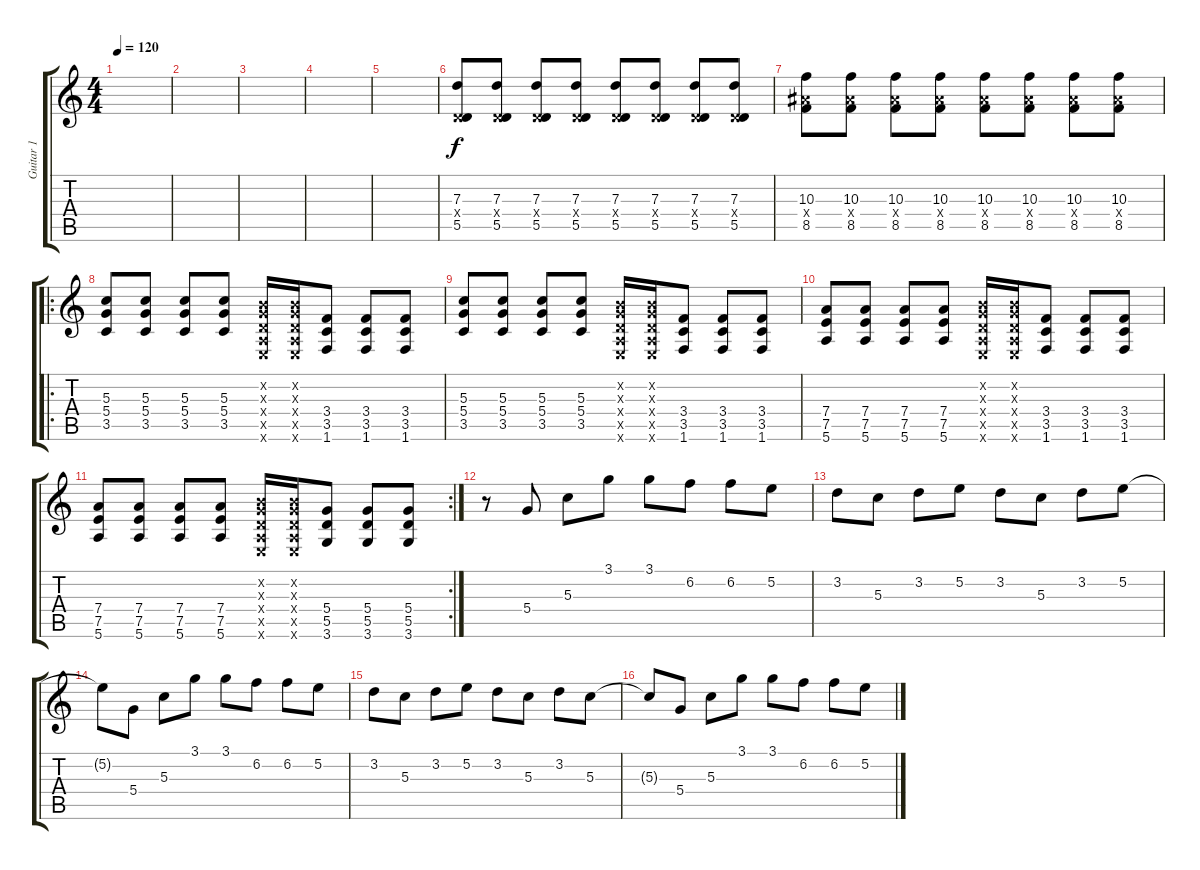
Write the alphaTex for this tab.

\track ("Guitar 1" "Guitar 1") {instrument distortionguitar}
\staff {score tabs}
\tuning (E4 B3 G3 D3 A2 E2) {hide}
\ts (4 4)
\tempo 120
\clef g2
\ks c
|
|
|
|
|
(7.3 0.4{x} 5.5).8 (7.3 0.4{x} 5.5).8 (7.3 0.4{x} 5.5).8 (7.3 0.4{x} 5.5).8 (7.3 0.4{x} 5.5).8 (7.3 0.4{x} 5.5).8 (7.3 0.4{x} 5.5).8 (7.3 0.4{x} 5.5).8 |
(10.3 8.4{x} 8.5).8 (10.3 8.4{x} 8.5).8 (10.3 8.4{x} 8.5).8 (10.3 8.4{x} 8.5).8 (10.3 8.4{x} 8.5).8 (10.3 8.4{x} 8.5).8 (10.3 8.4{x} 8.5).8 (10.3 8.4{x} 8.5).8 |
\ro
(5.3 5.4 3.5).8 (5.3 5.4 3.5).8 (5.3 5.4 3.5).8 (5.3 5.4 3.5).8 (0.2{x} 0.3{x} 0.4{x} 0.5{x} 0.6{x}).16 (0.2{x} 0.3{x} 0.4{x} 0.5{x} 0.6{x}).16 (3.4 3.5 1.6).8 (3.4 3.5 1.6).8 (3.4 3.5 1.6).8 |
(5.3 5.4 3.5).8 (5.3 5.4 3.5).8 (5.3 5.4 3.5).8 (5.3 5.4 3.5).8 (0.2{x} 0.3{x} 0.4{x} 0.5{x} 0.6{x}).16 (0.2{x} 0.3{x} 0.4{x} 0.5{x} 0.6{x}).16 (3.4 3.5 1.6).8 (3.4 3.5 1.6).8 (3.4 3.5 1.6).8 |
(7.4 7.5 5.6).8 (7.4 7.5 5.6).8 (7.4 7.5 5.6).8 (7.4 7.5 5.6).8 (0.2{x} 0.3{x} 0.4{x} 0.5{x} 0.6{x}).16 (0.2{x} 0.3{x} 0.4{x} 0.5{x} 0.6{x}).16 (3.4 3.5 1.6).8 (3.4 3.5 1.6).8 (3.4 3.5 1.6).8 |
\rc 2
(7.4 7.5 5.6).8 (7.4 7.5 5.6).8 (7.4 7.5 5.6).8 (7.4 7.5 5.6).8 (0.2{x} 0.3{x} 0.4{x} 0.5{x} 0.6{x}).16 (0.2{x} 0.3{x} 0.4{x} 0.5{x} 0.6{x}).16 (5.4 5.5 3.6).8 (5.4 5.5 3.6).8 (5.4 5.5 3.6).8 |
r.8 5.4.8 5.3.8 3.1.8 3.1.8 6.2.8 6.2.8 5.2.8 |
3.2.8 5.3.8 3.2.8 5.2.8 3.2.8 5.3.8 3.2.8 5.2.8 |
5.2{t}.8 5.4.8 5.3.8 3.1.8 3.1.8 6.2.8 6.2.8 5.2.8 |
3.2.8 5.3.8 3.2.8 5.2.8 3.2.8 5.3.8 3.2.8 5.3.8 |
5.3{t}.8 5.4.8 5.3.8 3.1.8 3.1.8 6.2.8 6.2.8 5.2.8
